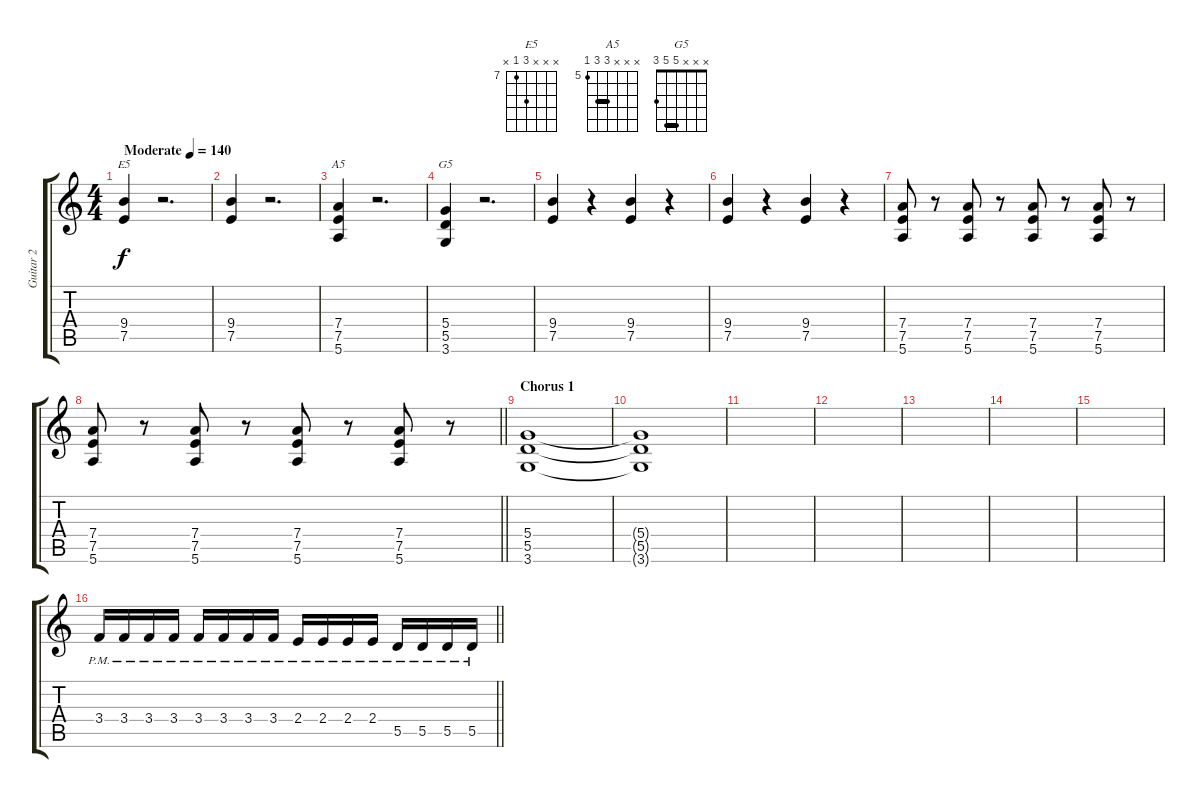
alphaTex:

\track ("Guitar 2" "Guitar 2") {instrument distortionguitar}
\staff {score tabs}
\tuning (E4 B3 G3 D3 A2 E2) {hide}
\chord ("E5" x x x 9 7 x) {firstfret 7}
\chord ("A5" x x x 7 7 5) {firstfret 5 barre 7}
\chord ("G5" x x x 5 5 3) {barre 5}
\ts (4 4)
\tempo (140 "Moderate")
\clef g2
\ks c
(9.4 7.5).4{ch "E5" dy f instrument distortionguitar} r.2{d} |
(9.4 7.5).4 r.2{d} |
(7.4 7.5 5.6).4{ch "A5"} r.2{d} |
(5.4 5.5 3.6).4{ch "G5"} r.2{d} |
(9.4 7.5).4 r.4 (9.4 7.5).4 r.4 |
(9.4 7.5).4 r.4 (9.4 7.5).4 r.4 |
(7.4 7.5 5.6).8 r.8 (7.4 7.5 5.6).8 r.8 (7.4 7.5 5.6).8 r.8 (7.4 7.5 5.6).8 r.8 |
\barLineRight lightlight
(7.4 7.5 5.6).8 r.8 (7.4 7.5 5.6).8 r.8 (7.4 7.5 5.6).8 r.8 (7.4 7.5 5.6).8 r.8 |
\section ("" "Chorus 1")
(5.4 5.5 3.6).1 |
(5.4{t} 5.5{t} 3.6{t}).1 |
|
|
|
|
|
\barLineRight lightlight
3.4{pm}.16 3.4{pm}.16 3.4{pm}.16 3.4{pm}.16 3.4{pm}.16 3.4{pm}.16 3.4{pm}.16 3.4{pm}.16 2.4{pm}.16 2.4{pm}.16 2.4{pm}.16 2.4{pm}.16 5.5{pm}.16 5.5{pm}.16 5.5{pm}.16 5.5{pm}.16
